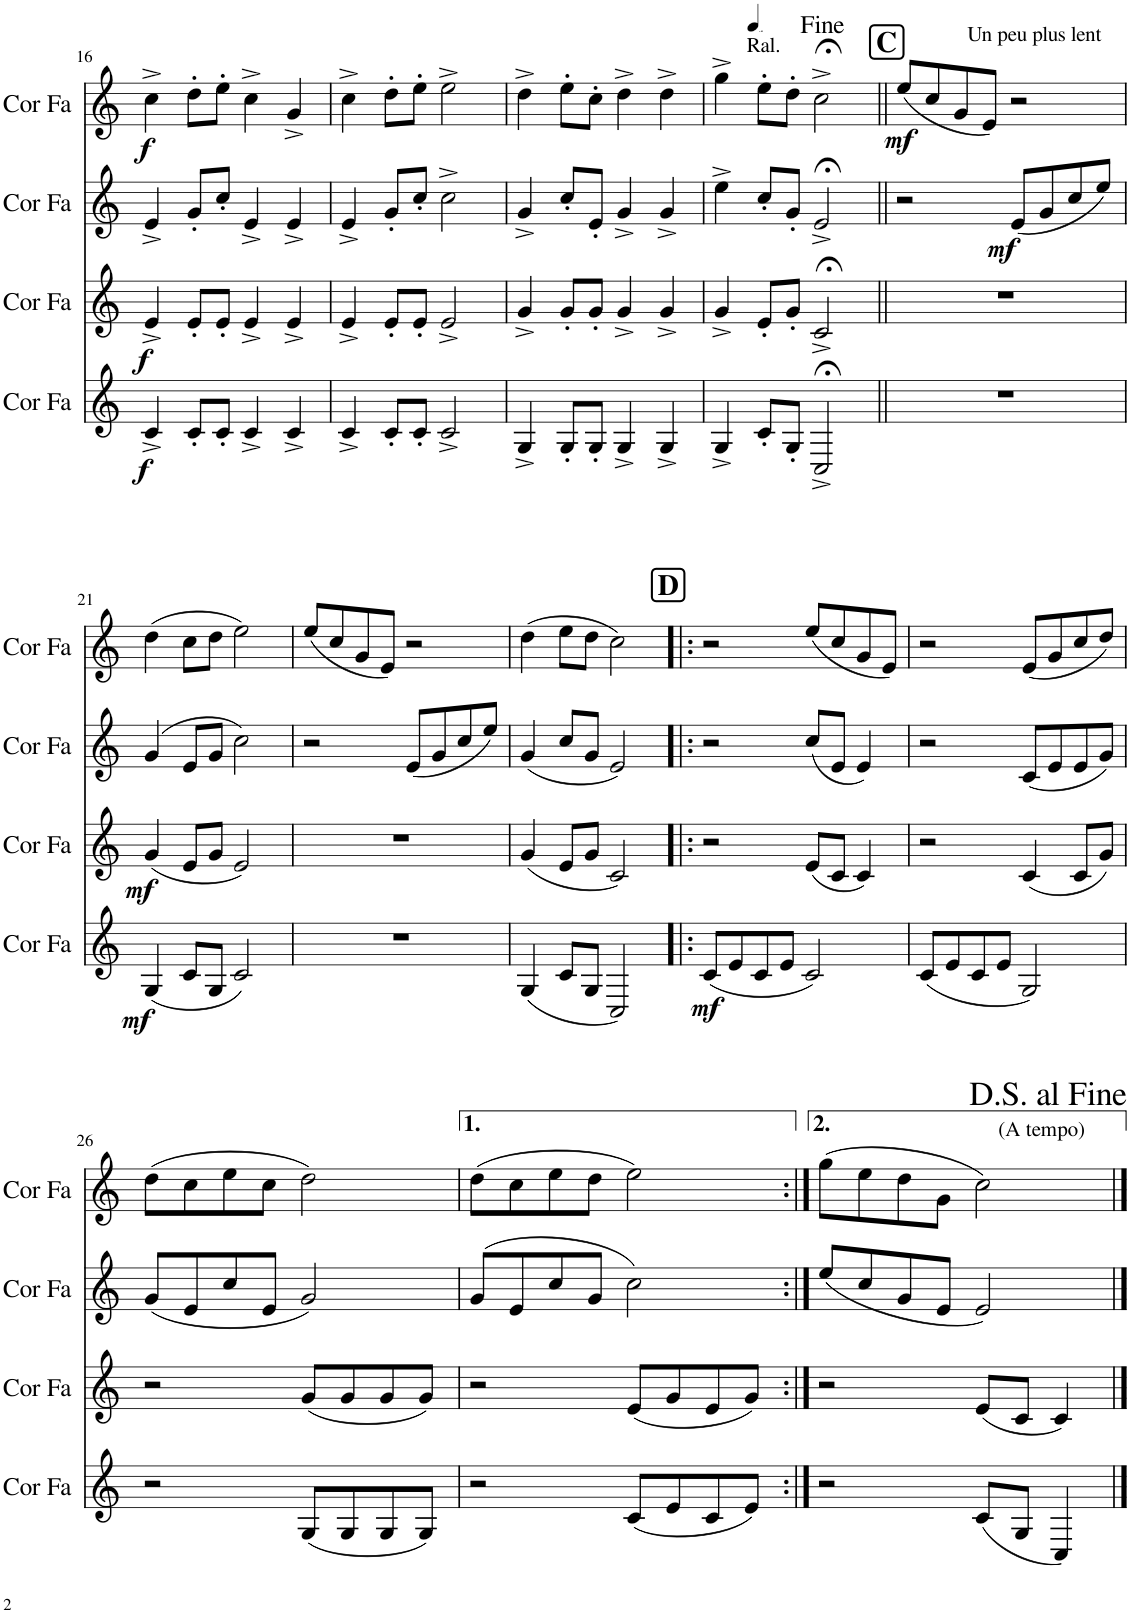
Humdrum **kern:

**kern	**dynam	**kern	**dynam	**kern	**dynam	**kern	**dynam
*part4	*part4	*part3	*part3	*part2	*part2	*part1	*part1
*staff4	*staff4	*staff3	*staff3	*staff2	*staff2	*staff1	*staff1
*I"Cor en Fa	*	*I"Cor en Fa	*	*I"Cor en Fa	*	*I"Cor en Fa	*
*I'Cor Fa	*	*I'Cor Fa	*	*I'Cor Fa	*	*I'Cor Fa	*
!!LO:PB:g=z
*clefG2	*	*clefG2	*	*clefG2	*	*clefG2	*
*Trd4c7	*	*Trd4c7	*	*Trd4c7	*	*Trd4c7	*
*k[]	*	*k[]	*	*k[]	*	*k[]	*
*M4/4	*	*M4/4	*	*M4/4	*	*M4/4	*
=16	=16	=16	=16	=16	=16	=16	=16
!	!LO:DY:b	!	!LO:DY:b	!	!	!	!LO:DY:b
4c^/	f	4e^/	f	4e^/	.	4cc^\	f
8c'/L	.	8e'/L	.	8g'/L	.	8dd'\L	.
8c'/J	.	8e'/J	.	8cc'/J	.	8ee'\J	.
4c^/	.	4e^/	.	4e^/	.	4cc^\	.
4c^/	.	4e^/	.	4e^/	.	4g^/	.
=17	=17	=17	=17	=17	=17	=17	=17
4c^/	.	4e^/	.	4e^/	.	4cc^\	.
8c'/L	.	8e'/L	.	8g'/L	.	8dd'\L	.
8c'/J	.	8e'/J	.	8cc'/J	.	8ee'\J	.
2c^/	.	2e^/	.	2cc^\	.	2ee^\	.
=18	=18	=18	=18	=18	=18	=18	=18
4G^/	.	4g^/	.	4g^/	.	4dd^\	.
8G'/L	.	8g'/L	.	8cc'/L	.	8ee'\L	.
8G'/J	.	8g'/J	.	8e'/J	.	8cc'\J	.
4G^/	.	4g^/	.	4g^/	.	4dd^\	.
4G^/	.	4g^/	.	4g^/	.	4dd^\	.
=19	=19	=19	=19	=19	=19	=19	=19
!	!	!	!	!	!	!LO:TX:a:t=Ral.	!
4G^/	.	4g^/	.	4ee^\	.	4gg^\	.
*	*	*	*	*	*	*MM85	*
8c'/L	.	8e'/L	.	8cc'/L	.	8ee'\L	.
8G'/J	.	8g'/J	.	8g'/J	.	8dd'\J	.
2C;<^/	.	2c;<^/	.	2e;<^/	.	2cc;<^\	.
!!LO:REH:place=s1:a:B:cj:fs=14:t=C
=20||	=20||	=20||	=20||	=20||	=20||	=20||	=20||
!	!	!	!	!	!	!LO:TX:a:t=Un peu plus lent	!
!	!	!	!	!	!	!	!LO:DY:b
1r	.	1r	.	2r	.	(8ee/L	mf
.	.	.	.	.	.	8cc/	.
.	.	.	.	.	.	8g/	.
.	.	.	.	.	.	8e/J)	.
!	!	!	!	!	!LO:DY:b	!	!
.	.	.	.	(8e/L	mf	2r	.
.	.	.	.	8g/	.	.	.
.	.	.	.	8cc/	.	.	.
.	.	.	.	8ee/J)	.	.	.
!!LO:LB:g=z
=21	=21	=21	=21	=21	=21	=21	=21
!	!LO:DY:b	!	!LO:DY:b	!	!	!	!
(4G/	mf	(4g/	mf	(4g/	.	(4dd\	.
8c/L	.	8e/L	.	8e/L	.	8cc\L	.
8G/J	.	8g/J	.	8g/J	.	8dd\J	.
2c/)	.	2e/)	.	2cc\)	.	2ee\)	.
=22	=22	=22	=22	=22	=22	=22	=22
1r	.	1r	.	2r	.	(8ee/L	.
.	.	.	.	.	.	8cc/	.
.	.	.	.	.	.	8g/	.
.	.	.	.	.	.	8e/J)	.
.	.	.	.	(8e/L	.	2r	.
.	.	.	.	8g/	.	.	.
.	.	.	.	8cc/	.	.	.
.	.	.	.	8ee/J)	.	.	.
=23	=23	=23	=23	=23	=23	=23	=23
(4G/	.	(4g/	.	(4g/	.	(4dd\	.
8c/L	.	8e/L	.	8cc/L	.	8ee\L	.
8G/J	.	8g/J	.	8g/J	.	8dd\J	.
2C/)	.	2c/)	.	2e/)	.	2cc\)	.
!!LO:REH:place=s1:a:B:cj:fs=14:t=D
=24!|:	=24!|:	=24!|:	=24!|:	=24!|:	=24!|:	=24!|:	=24!|:
!	!LO:DY:b	!	!	!	!	!	!
(8c/L	mf	2r	.	2r	.	2r	.
8e/	.	.	.	.	.	.	.
8c/	.	.	.	.	.	.	.
8e/J	.	.	.	.	.	.	.
2c/)	.	(8e/L	.	(8cc/L	.	(8ee/L	.
.	.	8c/J	.	8e/J	.	8cc/	.
.	.	4c/)	.	4e/)	.	8g/	.
.	.	.	.	.	.	8e/J)	.
=25	=25	=25	=25	=25	=25	=25	=25
(8c/L	.	2r	.	2r	.	2r	.
8e/	.	.	.	.	.	.	.
8c/	.	.	.	.	.	.	.
8e/J	.	.	.	.	.	.	.
2G/)	.	(4c/	.	(8c/L	.	(8e/L	.
.	.	.	.	8e/	.	8g/	.
.	.	8c/L	.	8e/	.	8cc/	.
.	.	8g/J)	.	8g/J)	.	8dd/J)	.
!!LO:LB:g=z
=26	=26	=26	=26	=26	=26	=26	=26
2r	.	2r	.	(8g/L	.	(8dd\L	.
.	.	.	.	8e/	.	8cc\	.
.	.	.	.	8cc/	.	8ee\	.
.	.	.	.	8e/J	.	8cc\J	.
(8G/L	.	(8g/L	.	2g/)	.	2dd\)	.
8G/	.	8g/	.	.	.	.	.
8G/	.	8g/	.	.	.	.	.
8G/J)	.	8g/J)	.	.	.	.	.
=27	=27	=27	=27	=27	=27	=27	=27
2r	.	2r	.	(8g/L	.	(8dd\L	.
.	.	.	.	8e/	.	8cc\	.
.	.	.	.	8cc/	.	8ee\	.
.	.	.	.	8g/J	.	8dd\J	.
(8c/L	.	(8e/L	.	2cc\)	.	2ee\)	.
8e/	.	8g/	.	.	.	.	.
8c/	.	8e/	.	.	.	.	.
8e/J)	.	8g/J)	.	.	.	.	.
=28:|!	=28:|!	=28:|!	=28:|!	=28:|!	=28:|!	=28:|!	=28:|!
2r	.	2r	.	(8ee/L	.	(8gg\L	.
.	.	.	.	8cc/	.	8ee\	.
.	.	.	.	8g/	.	8dd\	.
.	.	.	.	8e/J	.	8g\J	.
!	!	!	!	!	!	!LO:TX:a:t=(A tempo)	!
(8c/L	.	(8e/L	.	2e/)	.	2cc\)	.
8G/J	.	8c/J	.	.	.	.	.
4C/)	.	4c/)	.	.	.	.	.
==	==	==	==	==	==	==	==
*-	*-	*-	*-	*-	*-	*-	*-
